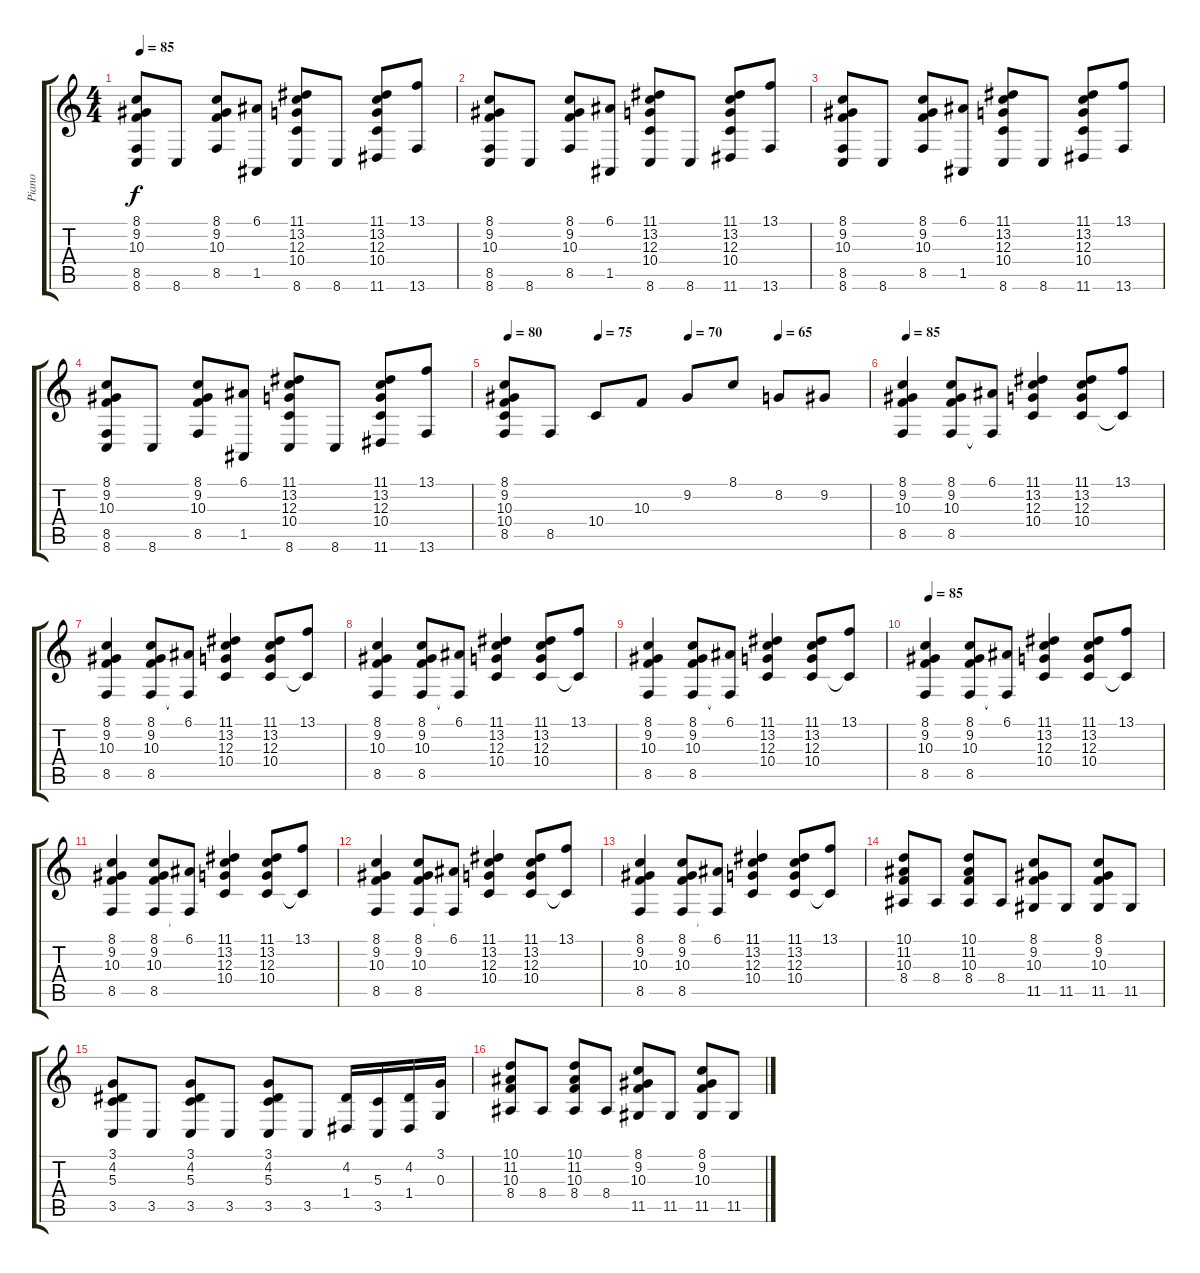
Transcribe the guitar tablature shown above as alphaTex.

\track ("Piano" "Piano") {instrument acousticgrandpiano}
\staff {score tabs}
\tuning (E4 B3 G3 D3 A2 E2) {hide}
\ts (4 4)
\tempo 85
\clef g2
\ks c
(8.1 9.2 10.3 8.5 8.6).8{dy f} 8.6.8 (8.1 9.2 10.3 8.5).8 (6.1 1.5).8 (11.1 13.2 12.3 10.4 8.6).8 8.6.8 (11.1 13.2 12.3 10.4 11.6).8 (13.1 13.6).8 |
(8.1 9.2 10.3 8.5 8.6).8 8.6.8 (8.1 9.2 10.3 8.5).8 (6.1 1.5).8 (11.1 13.2 12.3 10.4 8.6).8 8.6.8 (11.1 13.2 12.3 10.4 11.6).8 (13.1 13.6).8 |
(8.1 9.2 10.3 8.5 8.6).8 8.6.8 (8.1 9.2 10.3 8.5).8 (6.1 1.5).8 (11.1 13.2 12.3 10.4 8.6).8 8.6.8 (11.1 13.2 12.3 10.4 11.6).8 (13.1 13.6).8 |
(8.1 9.2 10.3 8.5 8.6).8 8.6.8 (8.1 9.2 10.3 8.5).8 (6.1 1.5).8 (11.1 13.2 12.3 10.4 8.6).8 8.6.8 (11.1 13.2 12.3 10.4 11.6).8 (13.1 13.6).8 |
\tempo 80
\tempo (75 0.25)
\tempo (70 0.5)
\tempo (65 0.75)
(8.1 9.2 10.3 10.4 8.5).8 8.5.8 10.4.8 10.3.8 9.2.8 8.1.8 8.2.8 9.2.8 |
\tempo 85
(8.1 9.2 10.3 8.5).4 (8.1 9.2 10.3 8.5).8 (6.1 8.5{t}).8 (11.1 13.2 12.3 10.4).4 (11.1 13.2 12.3 10.4).8 (13.1 10.4{t}).8 |
(8.1 9.2 10.3 8.5).4 (8.1 9.2 10.3 8.5).8 (6.1 8.5{t}).8 (11.1 13.2 12.3 10.4).4 (11.1 13.2 12.3 10.4).8 (13.1 10.4{t}).8 |
(8.1 9.2 10.3 8.5).4 (8.1 9.2 10.3 8.5).8 (6.1 8.5{t}).8 (11.1 13.2 12.3 10.4).4 (11.1 13.2 12.3 10.4).8 (13.1 10.4{t}).8 |
(8.1 9.2 10.3 8.5).4 (8.1 9.2 10.3 8.5).8 (6.1 8.5{t}).8 (11.1 13.2 12.3 10.4).4 (11.1 13.2 12.3 10.4).8 (13.1 10.4{t}).8 |
\tempo 85
(8.1 9.2 10.3 8.5).4 (8.1 9.2 10.3 8.5).8 (6.1 8.5{t}).8 (11.1 13.2 12.3 10.4).4 (11.1 13.2 12.3 10.4).8 (13.1 10.4{t}).8 |
(8.1 9.2 10.3 8.5).4 (8.1 9.2 10.3 8.5).8 (6.1 8.5{t}).8 (11.1 13.2 12.3 10.4).4 (11.1 13.2 12.3 10.4).8 (13.1 10.4{t}).8 |
(8.1 9.2 10.3 8.5).4 (8.1 9.2 10.3 8.5).8 (6.1 8.5{t}).8 (11.1 13.2 12.3 10.4).4 (11.1 13.2 12.3 10.4).8 (13.1 10.4{t}).8 |
(8.1 9.2 10.3 8.5).4 (8.1 9.2 10.3 8.5).8 (6.1 8.5{t}).8 (11.1 13.2 12.3 10.4).4 (11.1 13.2 12.3 10.4).8 (13.1 10.4{t}).8 |
(10.1 11.2 10.3 8.4).8 8.4.8 (10.1 11.2 10.3 8.4).8 8.4.8 (8.1 9.2 10.3 11.5).8 11.5.8 (8.1 9.2 10.3 11.5).8 11.5.8 |
(3.1 4.2 5.3 3.5).8 3.5.8 (3.1 4.2 5.3 3.5).8 3.5.8 (3.1 4.2 5.3 3.5).8 3.5.8 (4.2 1.4).16 (5.3 3.5).16 (4.2 1.4).16 (3.1 0.3).16 |
(10.1 11.2 10.3 8.4).8 8.4.8 (10.1 11.2 10.3 8.4).8 8.4.8 (8.1 9.2 10.3 11.5).8 11.5.8 (8.1 9.2 10.3 11.5).8 11.5.8
